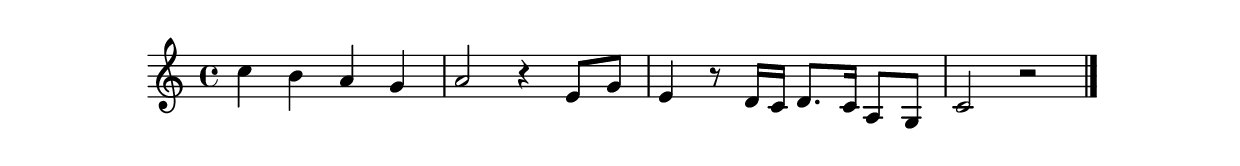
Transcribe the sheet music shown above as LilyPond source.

\header {
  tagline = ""
}

\relative {
  c''4 b a g
  a2 r4 e8 g
  e4 r8 d16 c d8. c16  a8 g
  c2 r2 \bar "|."
}
